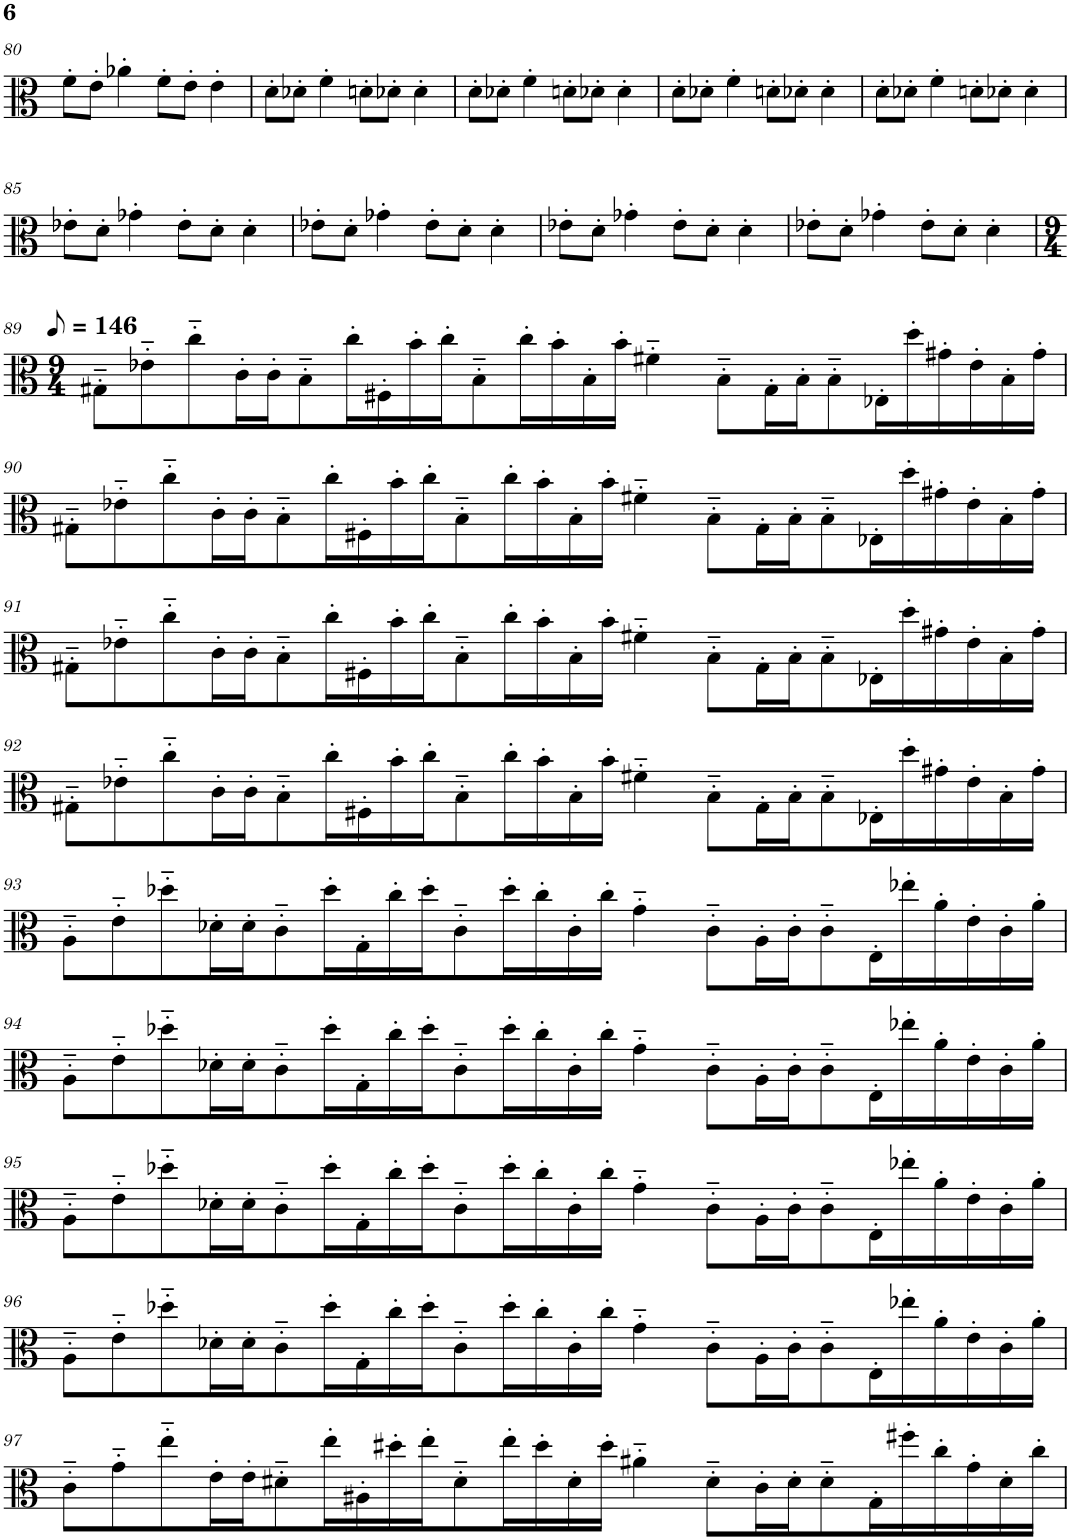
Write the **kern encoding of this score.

**kern
*part1
*staff1
*I"Viola
*I'Vla.
!!LO:PB:g=z
*clefC3
*k[]
*M4/4
=80
8f'\L
8e'\J
4a-X'\
8f'\L
8e'\J
4e'\
=81
8d'\L
8d-X'\J
4f'\
8dn'\L
8d-X'\J
4d-'\
=82
8d'\L
8d-X'\J
4f'\
8dn'\L
8d-X'\J
4d-'\
=83
8d'\L
8d-X'\J
4f'\
8dn'\L
8d-X'\J
4d-'\
=84
8d'\L
8d-X'\J
4f'\
8dn'\L
8d-X'\J
4d-'\
!!LO:LB:g=z
=85
8e-X'\L
8d'\J
4g-X'\
8e-'\L
8d'\J
4d'\
=86
8e-X'\L
8d'\J
4g-X'\
8e-'\L
8d'\J
4d'\
=87
8e-X'\L
8d'\J
4g-X'\
8e-'\L
8d'\J
4d'\
=88
8e-X'\L
8d'\J
4g-X'\
8e-'\L
8d'\J
4d'\
!!LO:LB:g=z
=89
*M9/4
*MM73
8G#X'~\L
8e-X'~\
8cc'~\
16c'\L
16c'\J
8B'~\
16cc'\L
16F#X'\
16b'\
16cc'\J
8B'~\
16cc'\L
16b'\
16B'\
16b'\JJ
4f#X'~\
8B'~\L
16G#'\L
16B'\J
8B'~\
16E-X'\L
16dd'\
16g#X'\
16e-'\
16B'\
16g#'\JJ
!!LO:LB:g=z
=90
8G#X'~\L
8e-X'~\
8cc'~\
16c'\L
16c'\J
8B'~\
16cc'\L
16F#X'\
16b'\
16cc'\J
8B'~\
16cc'\L
16b'\
16B'\
16b'\JJ
4f#X'~\
8B'~\L
16G#'\L
16B'\J
8B'~\
16E-X'\L
16dd'\
16g#X'\
16e-'\
16B'\
16g#'\JJ
!!LO:LB:g=z
=91
8G#X'~\L
8e-X'~\
8cc'~\
16c'\L
16c'\J
8B'~\
16cc'\L
16F#X'\
16b'\
16cc'\J
8B'~\
16cc'\L
16b'\
16B'\
16b'\JJ
4f#X'~\
8B'~\L
16G#'\L
16B'\J
8B'~\
16E-X'\L
16dd'\
16g#X'\
16e-'\
16B'\
16g#'\JJ
!!LO:LB:g=z
=92
8G#X'~\L
8e-X'~\
8cc'~\
16c'\L
16c'\J
8B'~\
16cc'\L
16F#X'\
16b'\
16cc'\J
8B'~\
16cc'\L
16b'\
16B'\
16b'\JJ
4f#X'~\
8B'~\L
16G#'\L
16B'\J
8B'~\
16E-X'\L
16dd'\
16g#X'\
16e-'\
16B'\
16g#'\JJ
!!LO:LB:g=z
=93
8A'~\L
8e'~\
8dd-X'~\
16d-X'\L
16d-'\J
8c'~\
16dd-'\L
16G'\
16cc'\
16dd-'\J
8c'~\
16dd-'\L
16cc'\
16c'\
16cc'\JJ
4g'~\
8c'~\L
16A'\L
16c'\J
8c'~\
16E'\L
16ee-X'\
16a'\
16e'\
16c'\
16a'\JJ
!!LO:LB:g=z
=94
8A'~\L
8e'~\
8dd-X'~\
16d-X'\L
16d-'\J
8c'~\
16dd-'\L
16G'\
16cc'\
16dd-'\J
8c'~\
16dd-'\L
16cc'\
16c'\
16cc'\JJ
4g'~\
8c'~\L
16A'\L
16c'\J
8c'~\
16E'\L
16ee-X'\
16a'\
16e'\
16c'\
16a'\JJ
!!LO:LB:g=z
=95
8A'~\L
8e'~\
8dd-X'~\
16d-X'\L
16d-'\J
8c'~\
16dd-'\L
16G'\
16cc'\
16dd-'\J
8c'~\
16dd-'\L
16cc'\
16c'\
16cc'\JJ
4g'~\
8c'~\L
16A'\L
16c'\J
8c'~\
16E'\L
16ee-X'\
16a'\
16e'\
16c'\
16a'\JJ
!!LO:LB:g=z
=96
8A'~\L
8e'~\
8dd-X'~\
16d-X'\L
16d-'\J
8c'~\
16dd-'\L
16G'\
16cc'\
16dd-'\J
8c'~\
16dd-'\L
16cc'\
16c'\
16cc'\JJ
4g'~\
8c'~\L
16A'\L
16c'\J
8c'~\
16E'\L
16ee-X'\
16a'\
16e'\
16c'\
16a'\JJ
!!LO:LB:g=z
=97
8c'~\L
8g'~\
8ee'~\
16e'\L
16e'\J
8d#X'~\
16ee'\L
16A#X'\
16dd#X'\
16ee'\J
8d#'~\
16ee'\L
16dd#'\
16d#'\
16dd#'\JJ
4a#X'~\
8d#'~\L
16c'\L
16d#'\J
8d#'~\
16G'\L
16ff#X'\
16cc'\
16g'\
16d#'\
16cc'\JJ
=
*-
